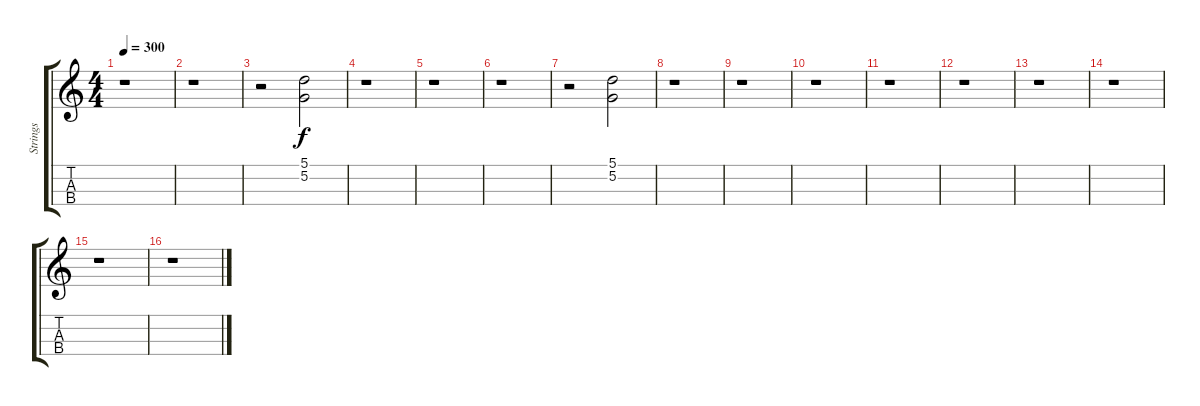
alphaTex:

\track ("Strings" "Strings") {instrument stringensemble1}
\staff {score tabs}
\tuning (A4 D4 G3 C3) {hide}
\ts (4 4)
\tempo 300
\clef g2
\ks c
r.1{dy f} |
r.1 |
r.2 (5.1 5.2).2 |
r.1 |
r.1 |
r.1 |
r.2 (5.1 5.2).2 |
r.1 |
r.1 |
r.1 |
r.1 |
r.1 |
r.1 |
r.1 |
r.1 |
r.1
